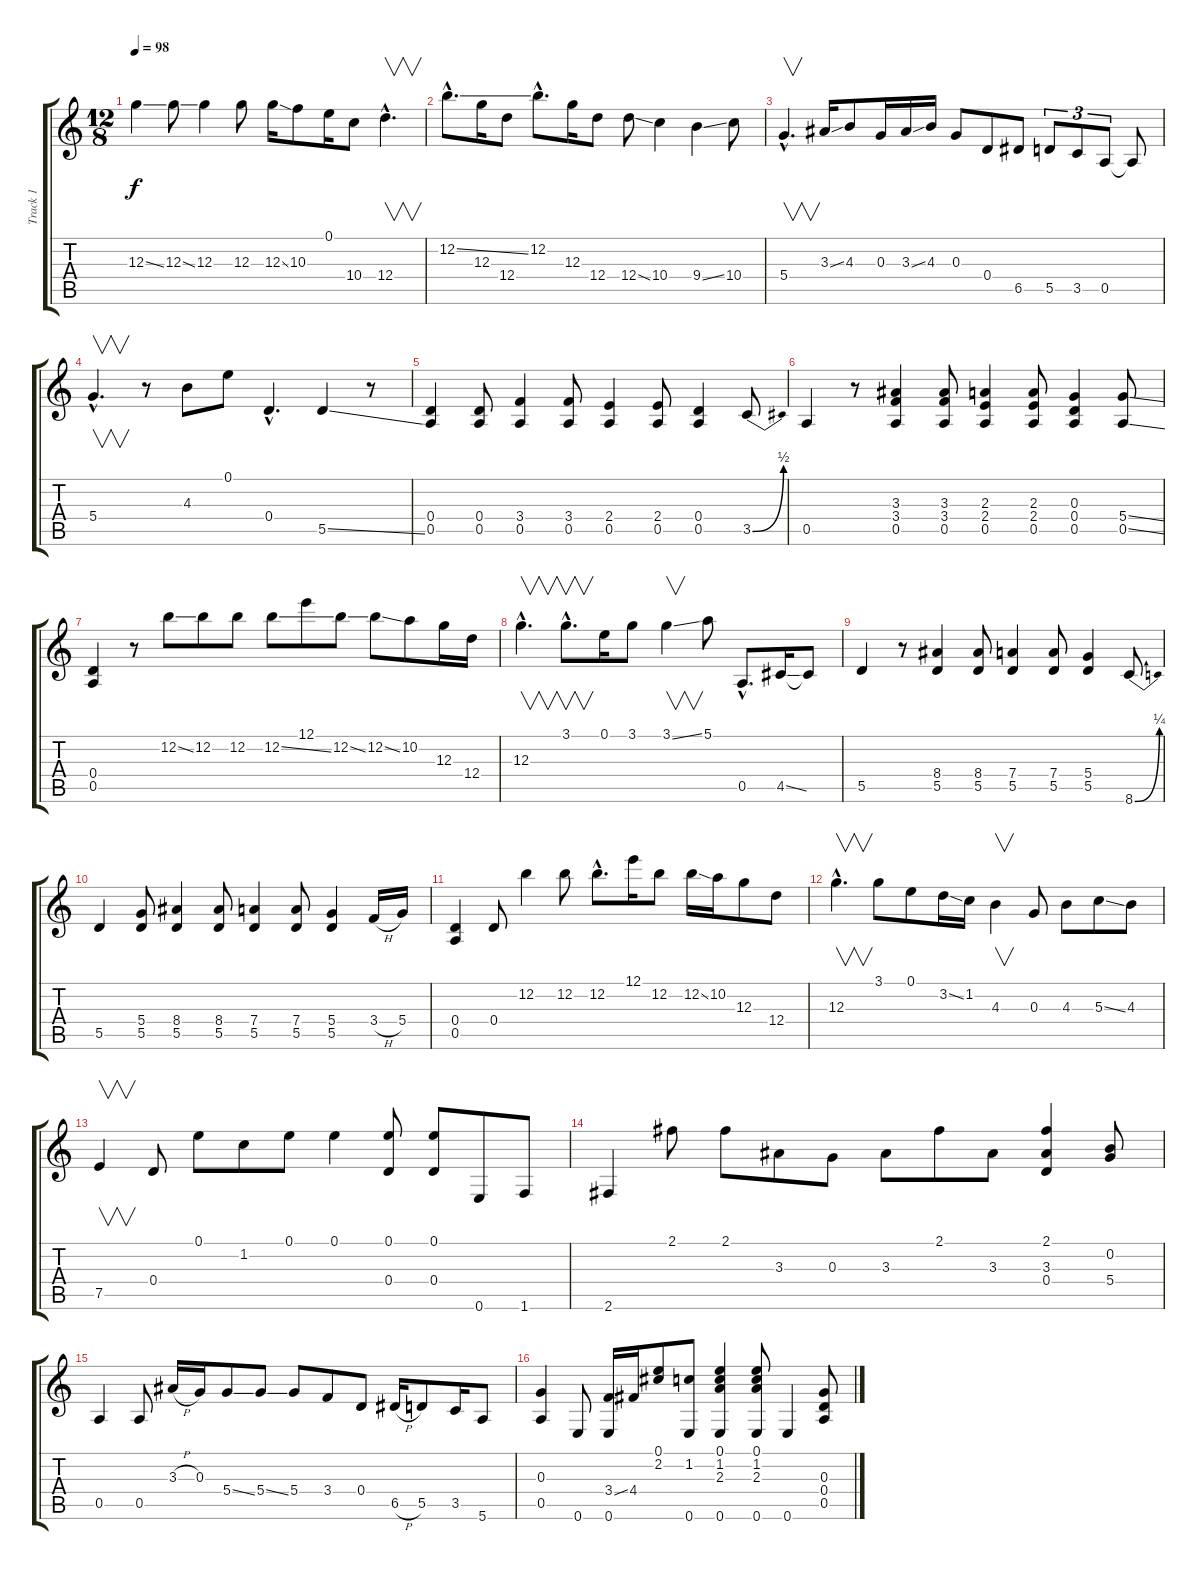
\track ("Track 1" "Track 1") {instrument electricguitarclean}
\staff {score tabs}
\tuning (E4 B3 G3 D3 A2 E2) {hide}
\ts (12 8)
\tempo 98
\clef g2
\ks c
12.3{ss}.4{dy f instrument electricguitarclean} 12.3{ss}.8 12.3.4 12.3.8 12.3{ss}.16 10.3.8 0.1.16 10.4.8 12.4{hac}.4{v d} |
12.2{ss hac}.8{d} 12.3.16 12.4.8 12.2{hac}.8{d} 12.3.16 12.4.8 12.4{ss}.8 10.4.4 9.4{ss}.4 10.4.8 |
5.4{hac}.4{v d} 3.3{ss}.16 4.3.8 0.3.16 3.3{ss}.16 4.3.16 0.3.8 0.4.8 6.5.8 5.5.8{tu (3 2)} 3.5.8{tu (3 2)} 0.5.8{tu (3 2)} 0.5{t}.8 |
5.4{hac}.4{v d} r.8 4.3.8 0.1.8 0.4{hac}.4{d} 5.5{ss}.4 r.8 |
(0.4 0.5).4 (0.4 0.5).8 (3.4 0.5).4 (3.4 0.5).8 (2.4 0.5).4 (2.4 0.5).8 (0.4 0.5).4 3.5{be (bend 0 0 60 2)}.8 |
0.5.4 r.8 (3.3 3.4 0.5).4 (3.3 3.4 0.5).8 (2.3 2.4 0.5).4 (2.3 2.4 0.5).8 (0.3 0.4 0.5).4 (5.4{ss} 0.5{ss}).8 |
(0.4 0.5).4 r.8 12.2{ss}.8 12.2.8 12.2.8 12.2{ss}.8 12.1.8 12.2{ss}.8 12.2{ss}.8 10.2.8 12.3.16 12.4.16 |
12.3{hac}.4{v d} 3.1{hac}.8{v d} 0.1.16 3.1.8 3.1{ss}.4{v} 5.1.8 0.5{hac}.8{d} 4.5{ss}.16 4.5{t}.8 |
5.5.4 r.8 (8.4 5.5).4 (8.4 5.5).8 (7.4 5.5).4 (7.4 5.5).8 (5.4 5.5).4 8.6{be (bend 0 0 60 1)}.8 |
5.5.4 (5.4 5.5).8 (8.4 5.5).4 (8.4 5.5).8 (7.4 5.5).4 (7.4 5.5).8 (5.4 5.5).4 3.4{h}.16 5.4.16 |
(0.4 0.5).4 0.4.8 12.2.4 12.2.8 12.2{hac}.8{d} 12.1.16 12.2.8 12.2{ss}.16 10.2.16 12.3.8 12.4.8 |
12.3{hac}.4{v d} 3.1.8 0.1.8 3.2{ss}.16 1.2.16 4.3.4{v} 0.3.8 4.3.8 5.3{ss}.8 4.3.8 |
7.5.4{v} 0.4.8 0.1.8 1.2.8 0.1.8 0.1.4 (0.1 0.4).8 (0.1 0.4).8 0.6.8 1.6.8 |
2.6.4 2.1.8 2.1.8 3.3.8 0.3.8 3.3.8 2.1.8 3.3.8 (2.1 3.3 0.4).4 (0.2 5.4).8 |
0.5.4 0.5.8 3.3{h}.16 0.3.16 5.4{ss}.8 5.4{ss}.8 5.4.8 3.4.8 0.4.8 6.5{h}.16 5.5.8 3.5.16 5.6.8 |
(0.3 0.5).4 0.6.8 (3.4{ss} 0.6).16 4.4.16 (0.1 2.2).8 (1.2 0.6).8 (0.1 1.2 2.3 0.6).4 (0.1 1.2 2.3 0.6).8 0.6.4 (0.3 0.4 0.5).8
